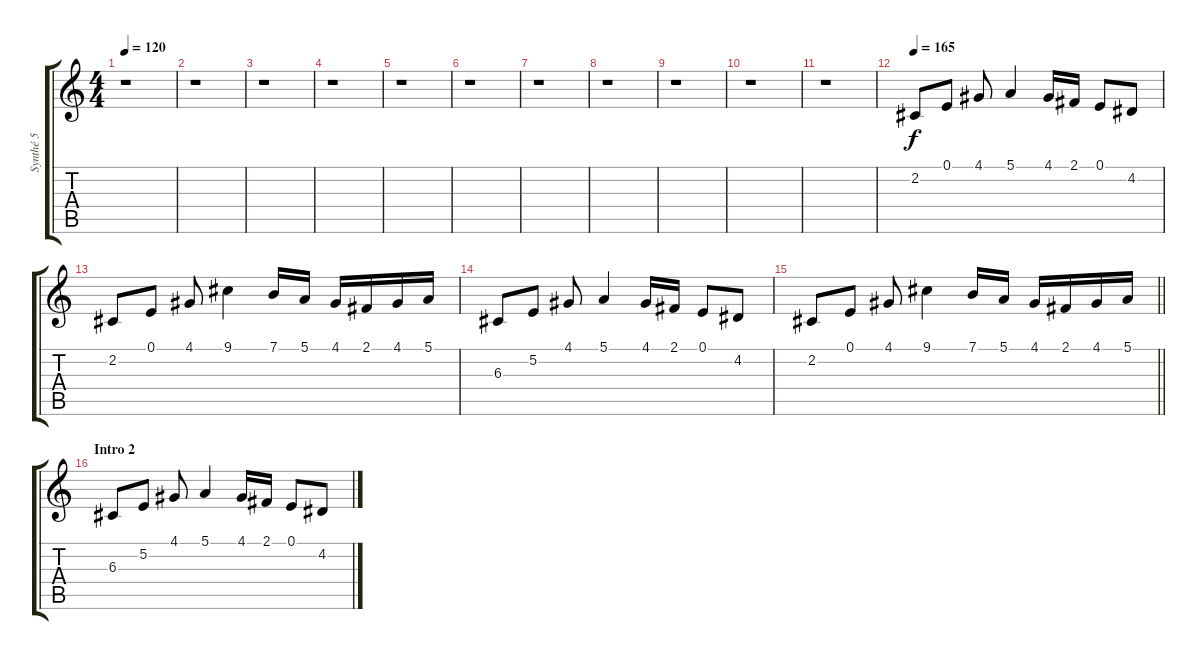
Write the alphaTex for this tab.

\track ("Synthé 5" "Synthé 5") {instrument lead1square}
\staff {score tabs}
\tuning (E4 B3 G3 D3 A2 E2) {hide}
\ts (4 4)
\tempo 120
\clef g2
\ks c
r.1{dy f} |
r.1 |
r.1 |
r.1 |
r.1 |
r.1 |
r.1 |
r.1 |
r.1 |
r.1 |
r.1 |
\tempo 165
2.2.8{volume 15 balance 8} 0.1.8 4.1.8 5.1.4 4.1.16 2.1.16 0.1.8 4.2.8 |
2.2.8 0.1.8 4.1.8 9.1.4 7.1.16 5.1.16 4.1.16 2.1.16 4.1.16 5.1.16 |
6.3.8{volume 15 balance 8} 5.2.8 4.1.8 5.1.4 4.1.16 2.1.16 0.1.8 4.2.8 |
\barLineRight lightlight
2.2.8{volume 16 balance 8} 0.1.8 4.1.8 9.1.4 7.1.16 5.1.16 4.1.16 2.1.16 4.1.16 5.1.16 |
\section ("" "Intro 2")
6.3.8{volume 16 balance 8} 5.2.8 4.1.8 5.1.4 4.1.16 2.1.16 0.1.8 4.2.8
